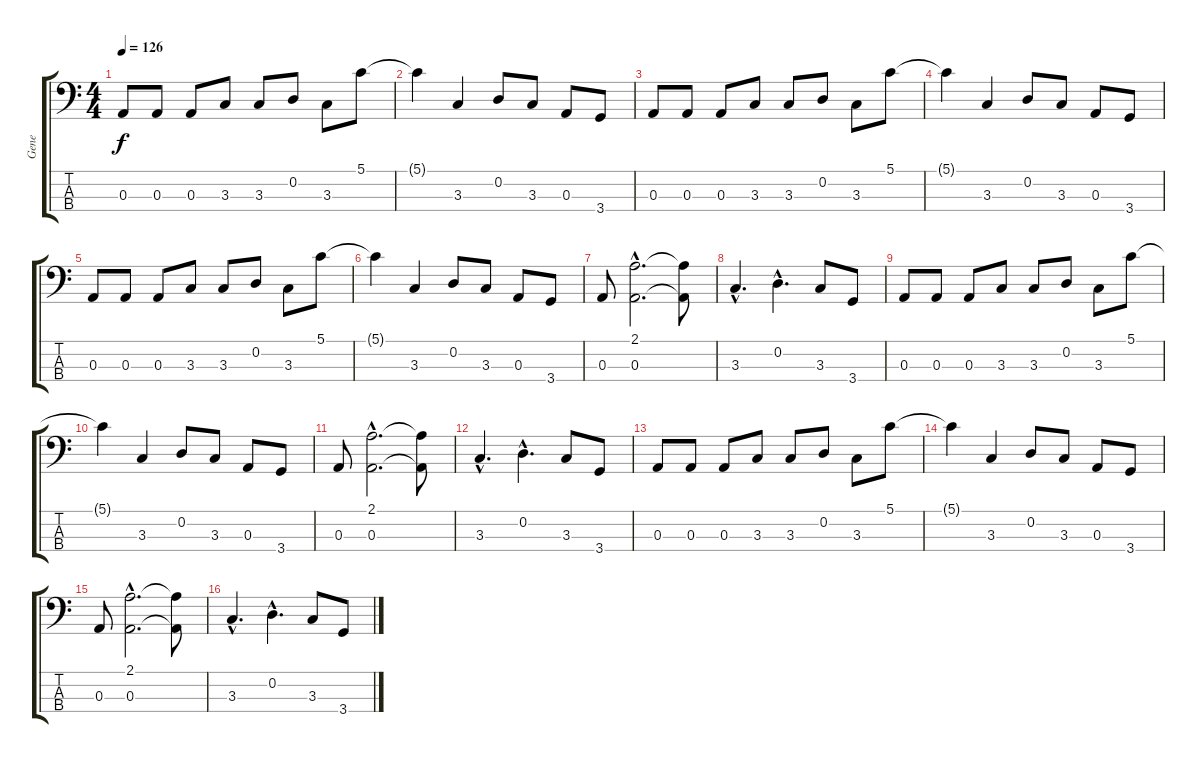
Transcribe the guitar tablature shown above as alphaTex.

\track ("Gene " "Gene ") {instrument electricbasspick}
\staff {score tabs}
\tuning (G2 D2 A1 E1) {hide}
\ts (4 4)
\tempo 126
\clef f4
\ks c
0.3.8{dy f} 0.3.8 0.3.8 3.3.8 3.3.8 0.2.8 3.3.8 5.1.8 |
5.1{t}.4 3.3.4 0.2.8 3.3.8 0.3.8 3.4.8 |
0.3.8 0.3.8 0.3.8 3.3.8 3.3.8 0.2.8 3.3.8 5.1.8 |
5.1{t}.4 3.3.4 0.2.8 3.3.8 0.3.8 3.4.8 |
0.3.8 0.3.8 0.3.8 3.3.8 3.3.8 0.2.8 3.3.8 5.1.8 |
5.1{t}.4 3.3.4 0.2.8 3.3.8 0.3.8 3.4.8 |
0.3.8 (2.1{hac} 0.3{hac}).2{d} (2.1{t} 0.3{t}).8 |
3.3{hac}.4{d} 0.2{hac}.4{d} 3.3.8 3.4.8 |
0.3.8 0.3.8 0.3.8 3.3.8 3.3.8 0.2.8 3.3.8 5.1.8 |
5.1{t}.4 3.3.4 0.2.8 3.3.8 0.3.8 3.4.8 |
0.3.8 (2.1{hac} 0.3{hac}).2{d} (2.1{t} 0.3{t}).8 |
3.3{hac}.4{d} 0.2{hac}.4{d} 3.3.8 3.4.8 |
0.3.8 0.3.8 0.3.8 3.3.8 3.3.8 0.2.8 3.3.8 5.1.8 |
5.1{t}.4 3.3.4 0.2.8 3.3.8 0.3.8 3.4.8 |
0.3.8 (2.1{hac} 0.3{hac}).2{d} (2.1{t} 0.3{t}).8 |
3.3{hac}.4{d} 0.2{hac}.4{d} 3.3.8 3.4.8
